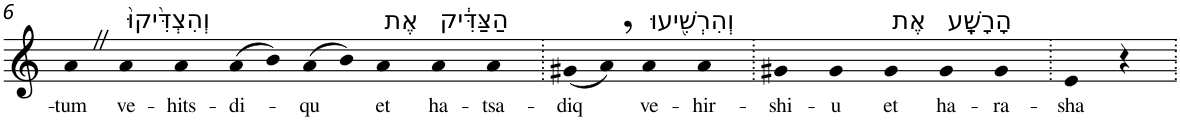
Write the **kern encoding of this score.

**kern	**text
*part1	*part1
*staff1	*staff1
*I"Piano	*
*I'Pno	*
!!LO:PB:g=z
*clefG2	*
*k[]	*
=6	=6
!	!LO:LY:b
4aZ	-tum
!LO:TX:a:t=וְהִצְדִּ֙יקוּ֙	!
!	!LO:LY:b
4a	ve-
!	!LO:LY:b
4a	-hits-
!	!LO:LY:b
(8a	-di-
8b)	.
!	!LO:LY:b
(8a	-qu
8b)	.
!LO:TX:a:t=אֶת	!
!	!LO:LY:b
4a	et
!LO:TX:a:t=הַצַּדִּ֔יק	!
!	!LO:LY:b
4a	ha-
!	!LO:LY:b
4a	-tsa-
=7.	=7.
!	!LO:LY:b
(8g#X	-diq
8a,)	.
!LO:TX:a:t=וְהִרְשִׁ֖יעוּ	!
!	!LO:LY:b
4a	ve-
!	!LO:LY:b
4a	-hir-
=8.	=8.
!	!LO:LY:b
4g#X	-shi-
!	!LO:LY:b
4g#	-u
!LO:TX:a:t=אֶת	!
!	!LO:LY:b
4g#	et
!LO:TX:a:t=הָרָשָֽׁע	!
!	!LO:LY:b
4g#	ha-
!	!LO:LY:b
4g#	-ra-
=9.	=9.
!	!LO:LY:b
4e	-sha
4r	.
=.	=.
*-	*-
